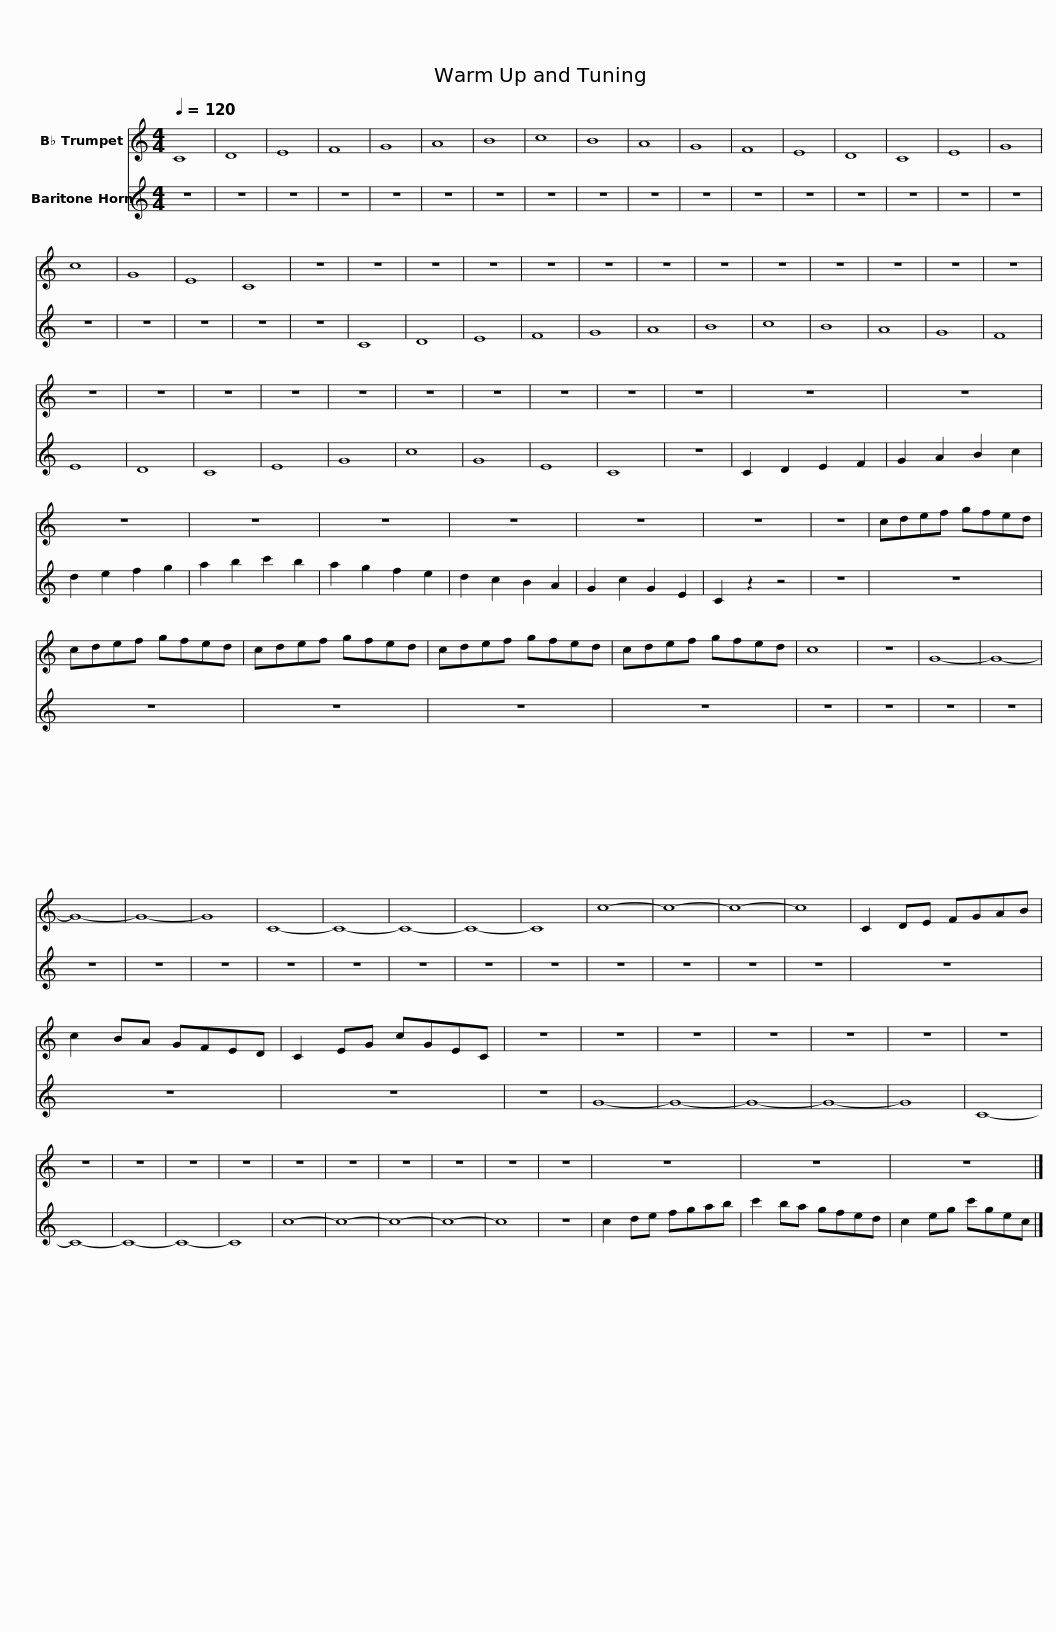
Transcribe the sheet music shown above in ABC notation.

X:1
%%score 1 2
L:1/8
Q:1/4=120
M:4/4
I:linebreak $
K:none
V:1 treble transpose=-2
V:2 treble transpose=-14
V:1
[K:C] C8 | D8 | E8 | F8 | G8 | %5
 A8 | B8 | c8 | B8 | A8 | %10
 G8 | F8 | E8 | D8 | C8 |$ %15
 E8 | G8 | c8 | G8 | E8 | %20
 C8 | z8 | z8 | z8 | z8 | %25
 z8 | z8 | z8 | z8 | z8 | %30
 z8 |$ z8 | z8 | z8 | z8 | %35
 z8 | z8 | z8 | z8 | z8 | %40
 z8 | z8 | z8 | z8 | z8 | %45
 z8 |$ z8 | z8 | z8 | z8 | %50
 z8 | z8 | z8 | cdef gfed |$ cdef gfed | %55
 cdef gfed | cdef gfed | cdef gfed | c8 | z8 | %60
 G8- | G8- |$ G8- | G8- | G8 | %65
 C8- | C8- | C8- | C8- | C8 | %70
 c8- | c8- | c8- | c8 | C2 DE FGAB |$ %75
 c2 BA GFED | C2 EG cGEC | z8 | z8 | z8 | %80
 z8 | z8 | z8 | z8 | z8 | %85
 z8 | z8 | z8 |$ z8 | z8 | %90
 z8 | z8 | z8 | z8 | z8 | %95
 z8 | z8 |] %97
V:2
[K:C] z8 | z8 | z8 | z8 | z8 | %5
 z8 | z8 | z8 | z8 | z8 | %10
 z8 | z8 | z8 | z8 | z8 |$ %15
 z8 | z8 | z8 | z8 | z8 | %20
 z8 | z8 | C8 | D8 | E8 | %25
 F8 | G8 | A8 | B8 | c8 | %30
 B8 |$ A8 | G8 | F8 | E8 | %35
 D8 | C8 | E8 | G8 | c8 | %40
 G8 | E8 | C8 | z8 | C2 D2 E2 F2 | %45
 G2 A2 B2 c2 |$ d2 e2 f2 g2 | a2 b2 c'2 b2 | a2 g2 f2 e2 | d2 c2 B2 A2 | %50
 G2 c2 G2 E2 | C2 z2 z4 | z8 | z8 |$ z8 | %55
 z8 | z8 | z8 | z8 | z8 | %60
 z8 | z8 |$ z8 | z8 | z8 | %65
 z8 | z8 | z8 | z8 | z8 | %70
 z8 | z8 | z8 | z8 | z8 |$ %75
 z8 | z8 | z8 | G8- | G8- | %80
 G8- | G8- | G8 | C8- | C8- | %85
 C8- | C8- | C8 |$ c8- | c8- | %90
 c8- | c8- | c8 | z8 | c2 de fgab | %95
 c'2 ba gfed | c2 eg c'gec |] %97
